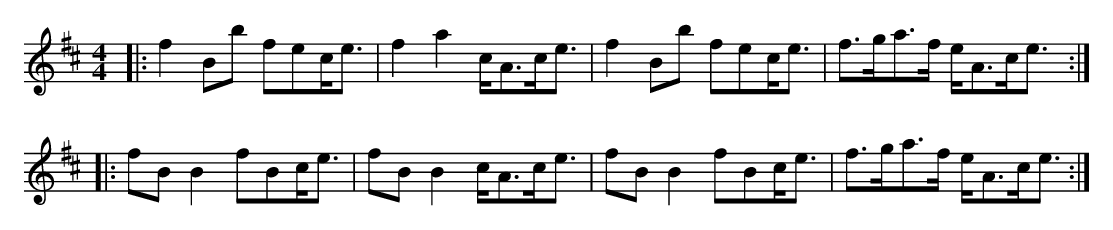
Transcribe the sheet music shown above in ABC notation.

X:1
M:4/4
K:Bmin
|:f2 Bb fec<e|f2 a2 c<Ac<e|f2 Bb fec<e|f>ga>f e<Ac<e:|
|:fB B2 fBc<e|fB B2 c<Ac<e|fB B2 fBc<e|f>ga>f e<Ac<e:|
